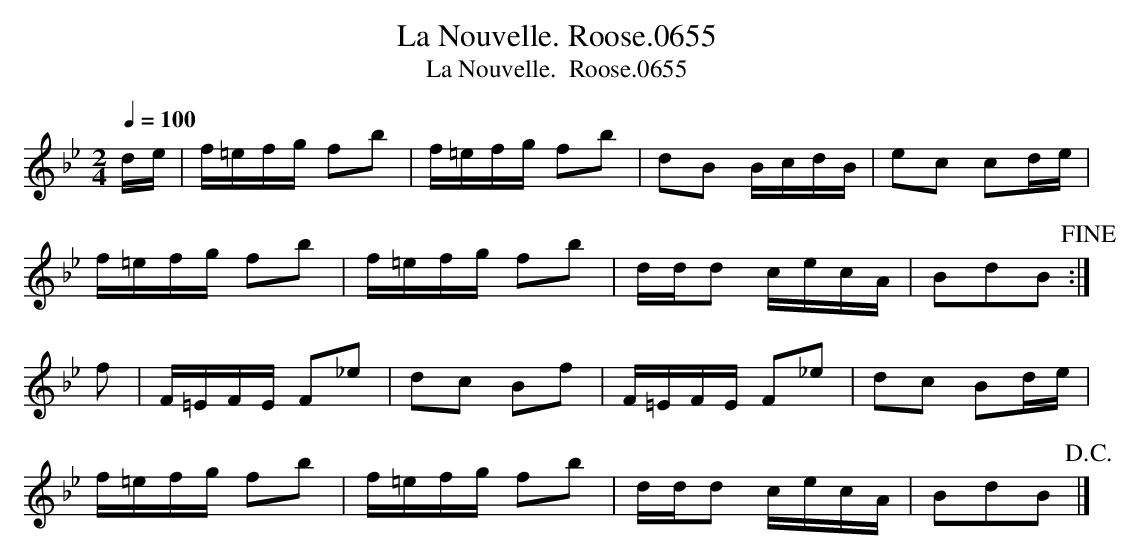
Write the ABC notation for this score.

X:1
T:La Nouvelle. Roose.0655
T:Nouvelle.  Roose.0655, La
M:2/4
L:1/16
Q:1/4=100
K:Bb
de|f=efg f2b2|f=efg f2b2|d2B2 BcdB|e2c2 c2de|
f=efg f2b2|f=efg f2b2|ddd2 cecA|B2d2B2 !fine!:|
f2|F=EFE F2_e2|d2c2 B2f2|F=EFE F2_e2|d2c2 B2de|
f=efg f2b2|f=efg f2b2|ddd2 cecA|B2d2B2 !D.C.!|]
